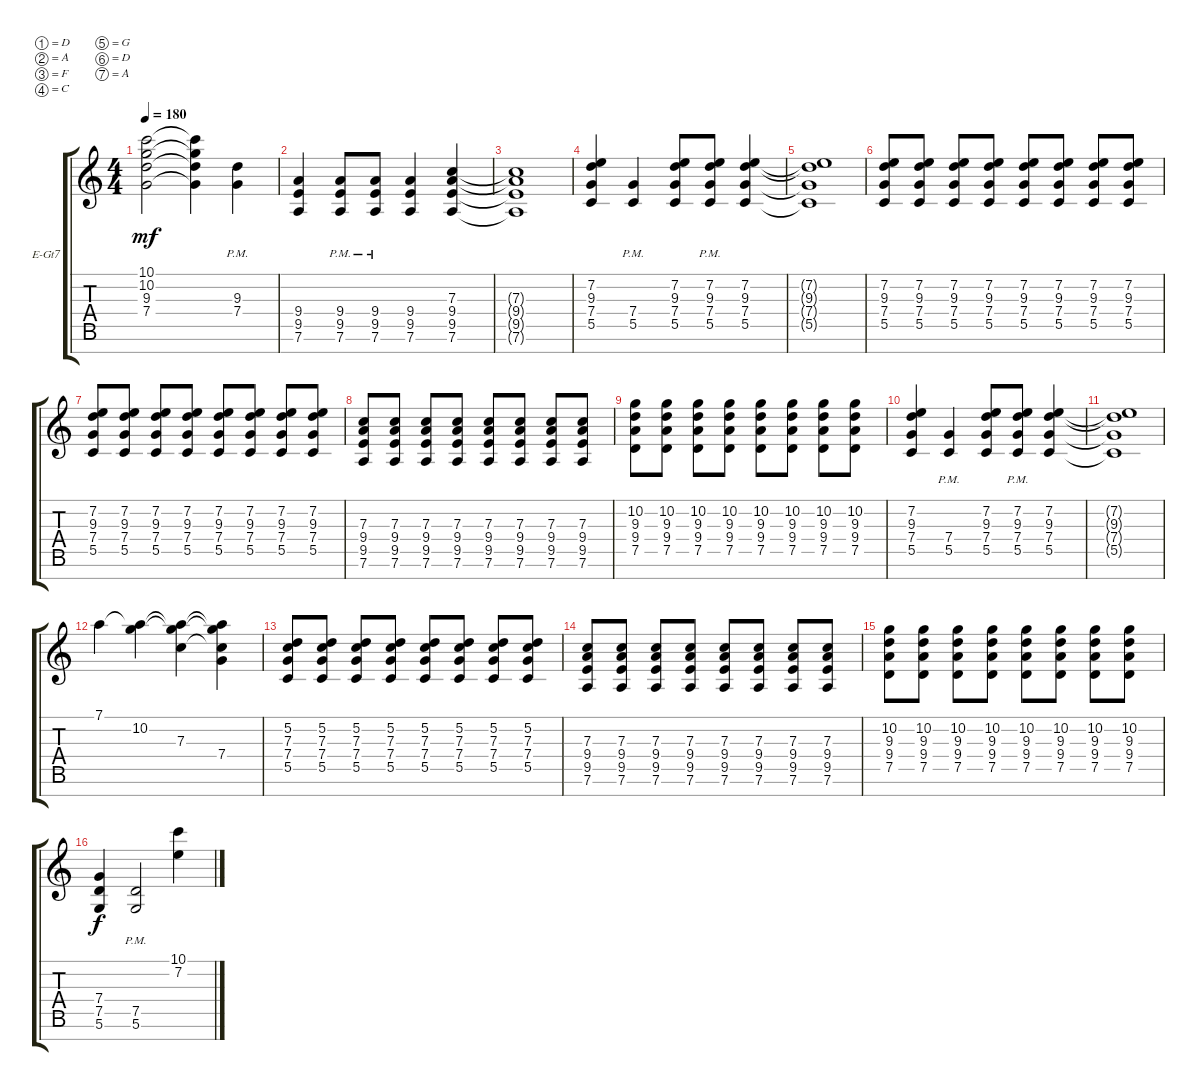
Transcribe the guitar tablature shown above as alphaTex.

\defaultSystemsLayout 4
\bracketExtendMode groupsimilarinstruments
\firstSystemTrackNameOrientation horizontal
\otherSystemsTrackNameOrientation horizontal
\track ("Electric Guitar" "E-Gt7") {instrument distortionguitar}
\staff {score tabs}
\tuning (D4 A3 F3 C3 G2 D2 A1)
\ts (4 4)
\tempo 180
\clef g2
\ks c
(9.3 10.2 10.1 7.4).2{dy mf} (7.4{t} 9.3{t} 10.2{t} 10.1{t}).4 (7.4{pm} 9.3{pm}).4 |
(7.6 9.4 9.5).4 (7.6{pm} 9.5{pm} 9.4{pm}).8 (7.6{pm} 9.5{pm} 9.4{pm}).8 (7.6 9.5 9.4).4 (7.6 9.5 9.4 7.3).4 |
(7.6{t} 9.5{t} 9.4{t} 7.3{t}).1 |
(5.5 7.4 9.3 7.2).4 (5.5{pm} 7.4{pm}).4 (5.5 7.4 9.3 7.2).8 (5.5{pm} 7.4{pm} 9.3{pm} 7.2{pm}).8 (5.5 7.4 9.3 7.2).4 |
(5.5{t} 7.4{t} 9.3{t} 7.2{t}).1 |
(5.5 7.4 9.3 7.2).8 (5.5 7.4 9.3 7.2).8 (5.5 7.4 9.3 7.2).8 (5.5 7.4 9.3 7.2).8 (5.5 7.4 9.3 7.2).8 (5.5 7.4 9.3 7.2).8 (5.5 7.4 9.3 7.2).8 (5.5 7.4 9.3 7.2).8 |
(5.5 7.4 9.3 7.2).8 (5.5 7.4 9.3 7.2).8 (5.5 7.4 9.3 7.2).8 (5.5 7.4 9.3 7.2).8 (5.5 7.4 9.3 7.2).8 (5.5 7.4 9.3 7.2).8 (5.5 7.4 9.3 7.2).8 (5.5 7.4 9.3 7.2).8 |
(7.6 9.5 9.4 7.3).8 (7.6 9.5 9.4 7.3).8 (7.6 9.5 9.4 7.3).8 (7.6 9.5 9.4 7.3).8 (7.6 9.5 9.4 7.3).8 (7.6 9.5 9.4 7.3).8 (7.6 9.5 9.4 7.3).8 (7.6 9.5 9.4 7.3).8 |
(9.4 10.2 9.3 7.5).8 (9.4 10.2 9.3 7.5).8 (9.4 10.2 9.3 7.5).8 (9.4 10.2 9.3 7.5).8 (9.4 10.2 9.3 7.5).8 (9.4 10.2 9.3 7.5).8 (9.4 10.2 9.3 7.5).8 (9.4 10.2 9.3 7.5).8 |
(5.5 7.4 9.3 7.2).4 (5.5{pm} 7.4{pm}).4 (5.5 7.4 9.3 7.2).8 (5.5{pm} 7.4{pm} 9.3{pm} 7.2{pm}).8 (5.5 7.4 9.3 7.2).4 |
(5.5{t} 7.4{t} 9.3{t} 7.2{t}).1 |
7.1.4 (10.2 7.1{t}).4 (7.3 10.2{t} 7.1{t}).4 (7.4 7.3{t} 10.2{t} 7.1{t}).4 |
(5.5 7.4 7.3 5.2).8 (5.5 7.4 7.3 5.2).8 (5.5 7.4 7.3 5.2).8 (5.5 7.4 7.3 5.2).8 (5.5 7.4 7.3 5.2).8 (5.5 7.4 7.3 5.2).8 (5.5 7.4 7.3 5.2).8 (5.5 7.4 7.3 5.2).8 |
(7.6 9.5 9.4 7.3).8 (7.6 9.5 9.4 7.3).8 (7.6 9.5 9.4 7.3).8 (7.6 9.5 9.4 7.3).8 (7.6 9.5 9.4 7.3).8 (7.6 9.5 9.4 7.3).8 (7.6 9.5 9.4 7.3).8 (7.6 9.5 9.4 7.3).8 |
(9.4 10.2 9.3 7.5).8 (9.4 10.2 9.3 7.5).8 (9.4 10.2 9.3 7.5).8 (9.4 10.2 9.3 7.5).8 (9.4 10.2 9.3 7.5).8 (9.4 10.2 9.3 7.5).8 (9.4 10.2 9.3 7.5).8 (9.4 10.2 9.3 7.5).8 |
(5.6 7.5 7.4).4{dy f} (5.6{pm} 7.5{pm}).2 (7.2 10.1).4
